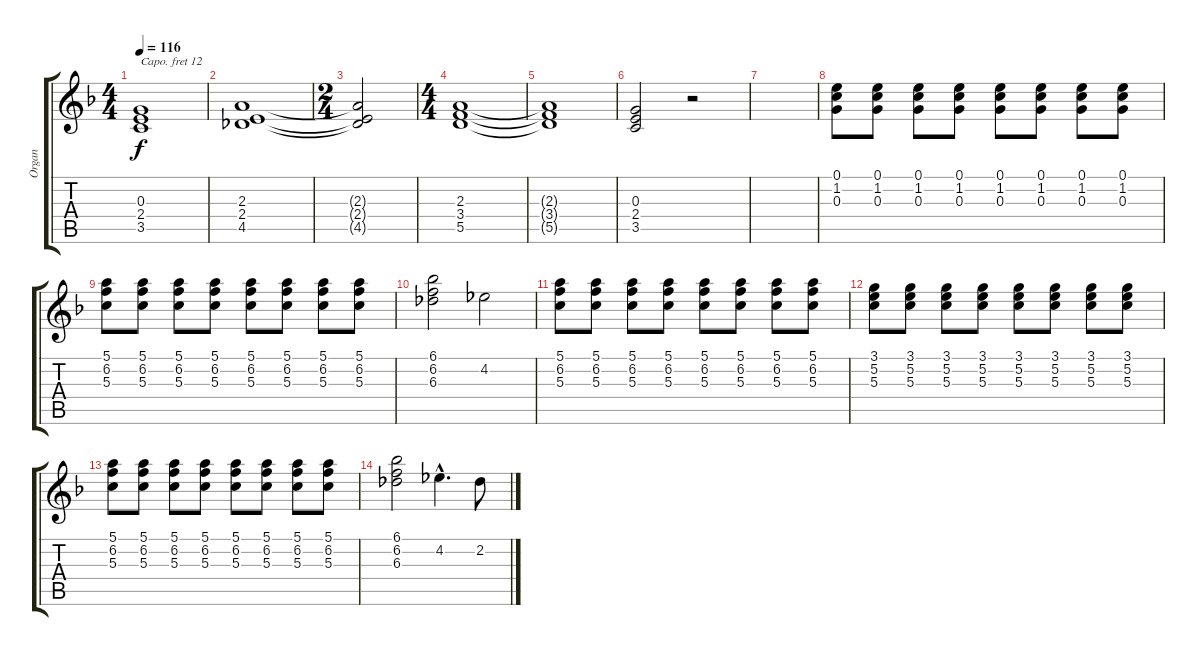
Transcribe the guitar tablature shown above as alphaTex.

\track ("Organ" "Organ") {instrument drawbarorgan}
\staff {score tabs}
\capo 12
\tuning (E4 B3 G3 D3 A2 E2) {hide}
\ts (4 4)
\tempo 116
\clef g2
\ks dminor
(0.3{t} 2.4{t} 3.5{t}).1{dy f} |
(2.3 2.4 4.5).1 |
\ts (2 4)
(2.3{t} 2.4{t} 4.5{t}).2 |
\ts (4 4)
(2.3 3.4 5.5).1 |
(2.3{t} 3.4{t} 5.5{t}).1 |
(0.3 2.4 3.5).2 r.2 |
|
(0.1 1.2 0.3).8 (0.1 1.2 0.3).8 (0.1 1.2 0.3).8 (0.1 1.2 0.3).8 (0.1 1.2 0.3).8 (0.1 1.2 0.3).8 (0.1 1.2 0.3).8 (0.1 1.2 0.3).8 |
(5.1 6.2 5.3).8 (5.1 6.2 5.3).8 (5.1 6.2 5.3).8 (5.1 6.2 5.3).8 (5.1 6.2 5.3).8 (5.1 6.2 5.3).8 (5.1 6.2 5.3).8 (5.1 6.2 5.3).8 |
(6.1 6.2 6.3).2 4.2.2 |
(5.1 6.2 5.3).8 (5.1 6.2 5.3).8 (5.1 6.2 5.3).8 (5.1 6.2 5.3).8 (5.1 6.2 5.3).8 (5.1 6.2 5.3).8 (5.1 6.2 5.3).8 (5.1 6.2 5.3).8 |
(3.1 5.2 5.3).8 (3.1 5.2 5.3).8 (3.1 5.2 5.3).8 (3.1 5.2 5.3).8 (3.1 5.2 5.3).8 (3.1 5.2 5.3).8 (3.1 5.2 5.3).8 (3.1 5.2 5.3).8 |
(5.1 6.2 5.3).8 (5.1 6.2 5.3).8 (5.1 6.2 5.3).8 (5.1 6.2 5.3).8 (5.1 6.2 5.3).8 (5.1 6.2 5.3).8 (5.1 6.2 5.3).8 (5.1 6.2 5.3).8 |
(6.1 6.2 6.3).2 4.2{hac}.4{d} 2.2.8
